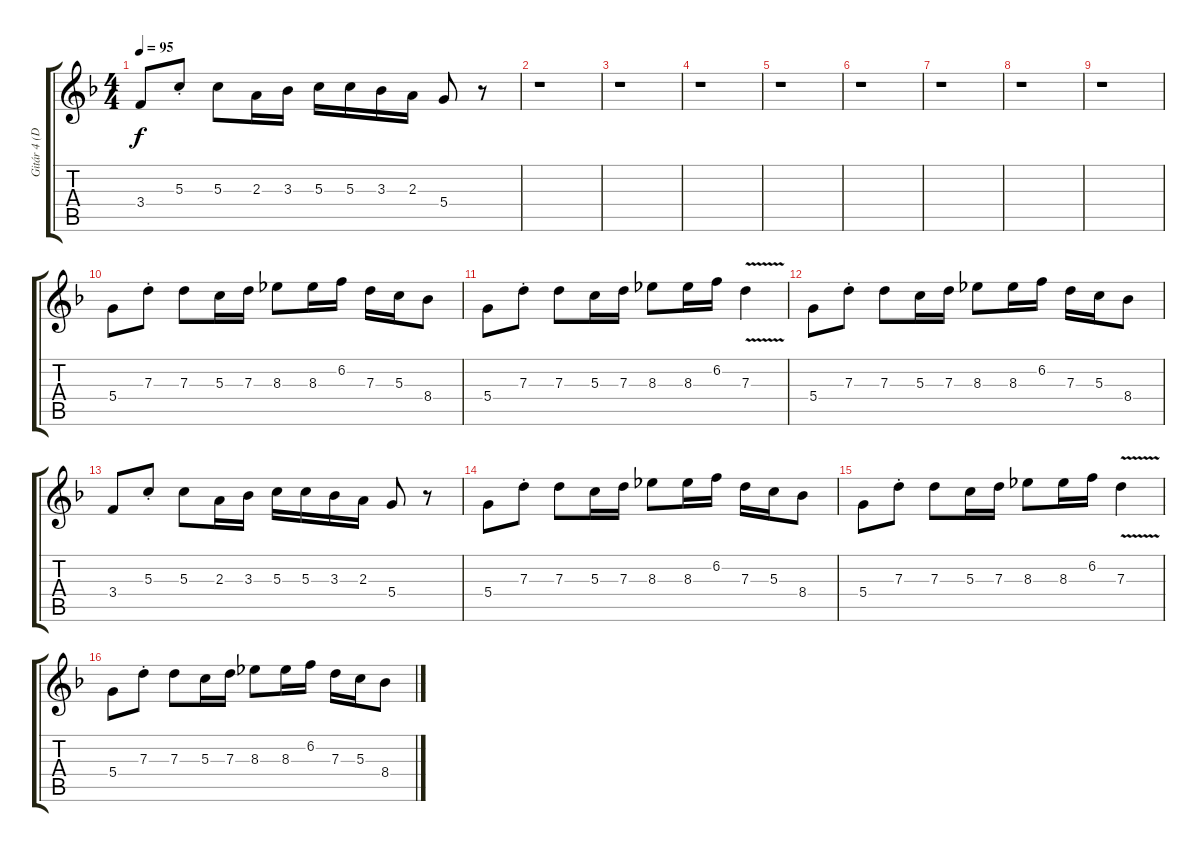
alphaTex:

\track ("Gitár 4 (Dave Murray)" "Gitár 4 (D") {instrument distortionguitar}
\staff {score tabs}
\tuning (E4 B3 G3 D3 A2 E2) {hide}
\ts (4 4)
\tempo 95
\clef g2
\ks f
3.4.8{dy f} 5.3{st}.8 5.3.8 2.3.16 3.3.16 5.3.16 5.3.16 3.3.16 2.3.16 5.4.8 r.8 |
r.1 |
r.1 |
r.1 |
r.1 |
r.1 |
r.1 |
r.1 |
r.1 |
5.4.8 7.3{st}.8 7.3.8 5.3.16 7.3.16 8.3.8 8.3.16 6.2.16 7.3.16 5.3.16 8.4.8 |
5.4.8 7.3{st}.8 7.3.8 5.3.16 7.3.16 8.3.8 8.3.16 6.2.16 7.3{v}.4 |
5.4.8 7.3{st}.8 7.3.8 5.3.16 7.3.16 8.3.8 8.3.16 6.2.16 7.3.16 5.3.16 8.4.8 |
3.4.8 5.3{st}.8 5.3.8 2.3.16 3.3.16 5.3.16 5.3.16 3.3.16 2.3.16 5.4.8 r.8 |
5.4.8 7.3{st}.8 7.3.8 5.3.16 7.3.16 8.3.8 8.3.16 6.2.16 7.3.16 5.3.16 8.4.8 |
5.4.8 7.3{st}.8 7.3.8 5.3.16 7.3.16 8.3.8 8.3.16 6.2.16 7.3{v}.4 |
5.4.8 7.3{st}.8 7.3.8 5.3.16 7.3.16 8.3.8 8.3.16 6.2.16 7.3.16 5.3.16 8.4.8
